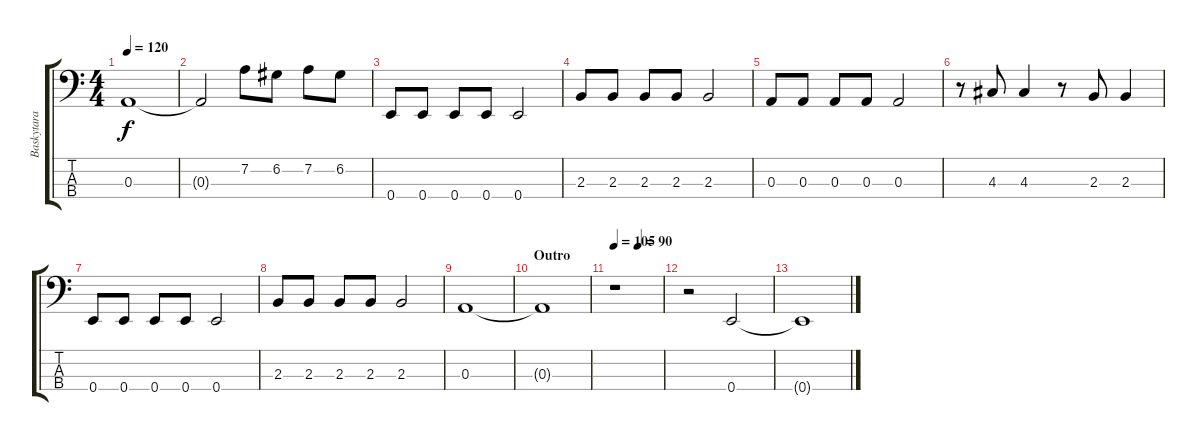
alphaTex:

\track ("Baskytara" "Baskytara") {instrument electricbassfinger}
\staff {score tabs}
\tuning (G2 D2 A1 E1) {hide}
\ts (4 4)
\tempo 120
\clef f4
\ks c
0.3.1{dy f} |
0.3{t}.2 7.2.8 6.2.8 7.2.8 6.2.8 |
0.4.8 0.4.8 0.4.8 0.4.8 0.4.2 |
2.3.8 2.3.8 2.3.8 2.3.8 2.3.2 |
0.3.8 0.3.8 0.3.8 0.3.8 0.3.2 |
r.8 4.3.8 4.3.4 r.8 2.3.8 2.3.4 |
0.4.8 0.4.8 0.4.8 0.4.8 0.4.2 |
2.3.8 2.3.8 2.3.8 2.3.8 2.3.2 |
0.3.1 |
\section ("" "Outro")
0.3{t}.1 |
\tempo 105
\tempo (90 0.5)
r.1 |
r.2 0.4.2 |
0.4{t}.1
